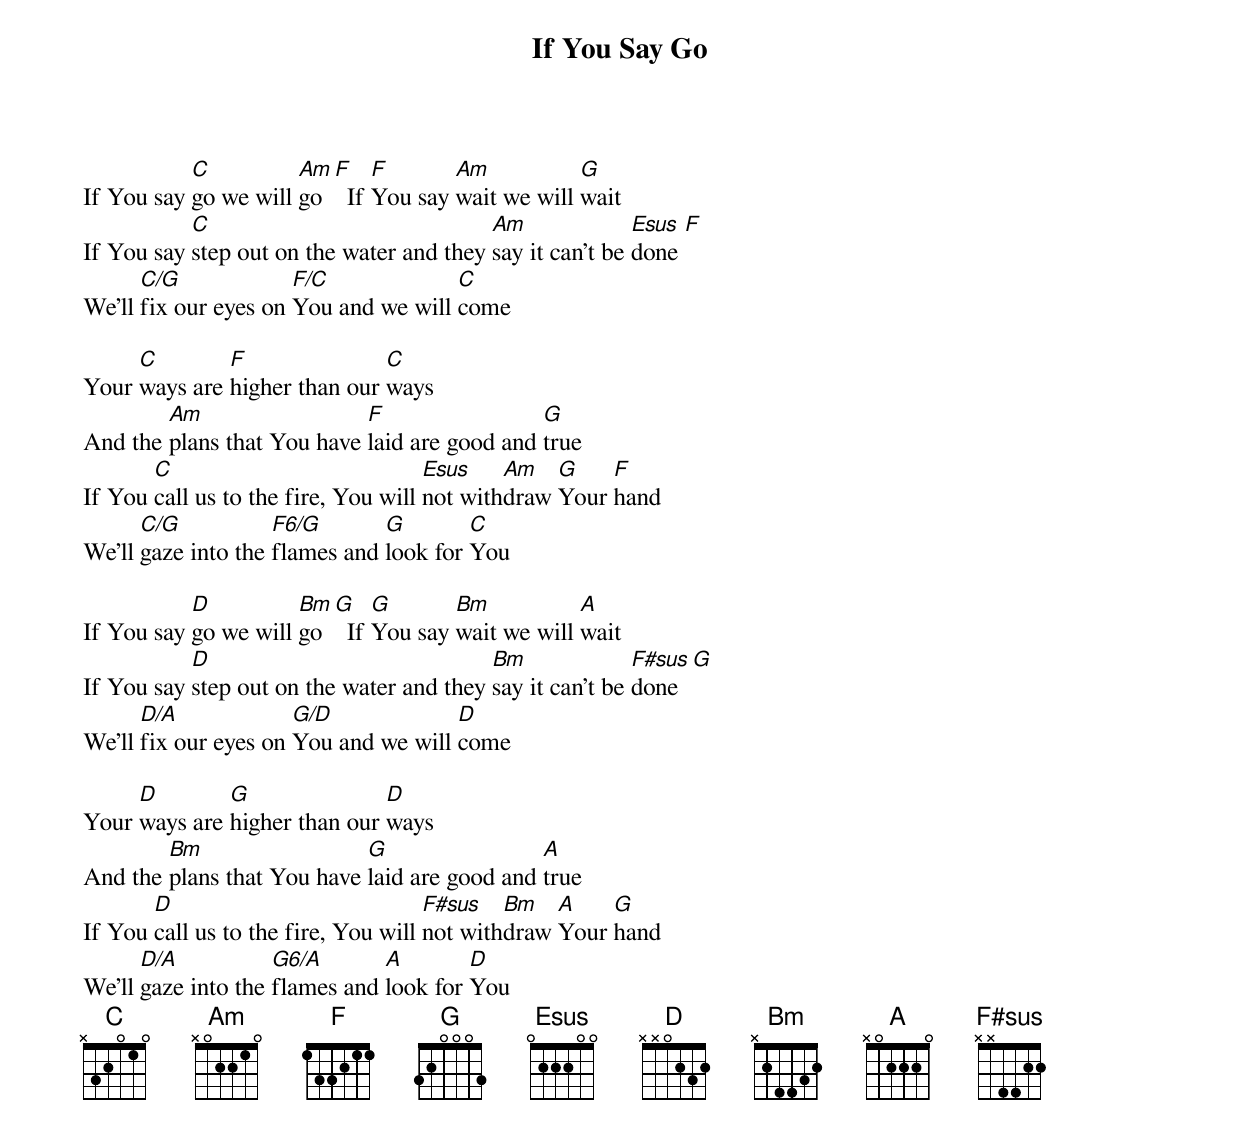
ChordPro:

{title: If You Say Go}
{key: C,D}
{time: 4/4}
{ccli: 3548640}
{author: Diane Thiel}
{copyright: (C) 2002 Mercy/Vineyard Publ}

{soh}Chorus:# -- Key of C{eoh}
If You say [C]go we will [Am]go [F]  If [F]You say [Am]wait we will [G]wait
If You say [C]step out on the water and they [Am]say it can't be [Esus]done [F]
We'll [C/G]fix our eyes on [F/C]You and we will [C]come

Your [C]ways are [F]higher than our [C]ways
And the [Am]plans that You have [F]laid are good and [G]true
If You [C]call us to the fire, You will [Esus]not with[Am]draw [G]Your [F]hand
We'll [C/G]gaze into the [F6/G]flames and [G]look for [C]You

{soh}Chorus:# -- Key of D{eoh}
If You say [D]go we will [Bm]go [G]  If [G]You say [Bm]wait we will [A]wait
If You say [D]step out on the water and they [Bm]say it can't be [F#sus]done [G]
We'll [D/A]fix our eyes on [G/D]You and we will [D]come

Your [D]ways are [G]higher than our [D]ways
And the [Bm]plans that You have [G]laid are good and [A]true
If You [D]call us to the fire, You will [F#sus]not with[Bm]draw [A]Your [G]hand
We'll [D/A]gaze into the [G6/A]flames and [A]look for [D]You
